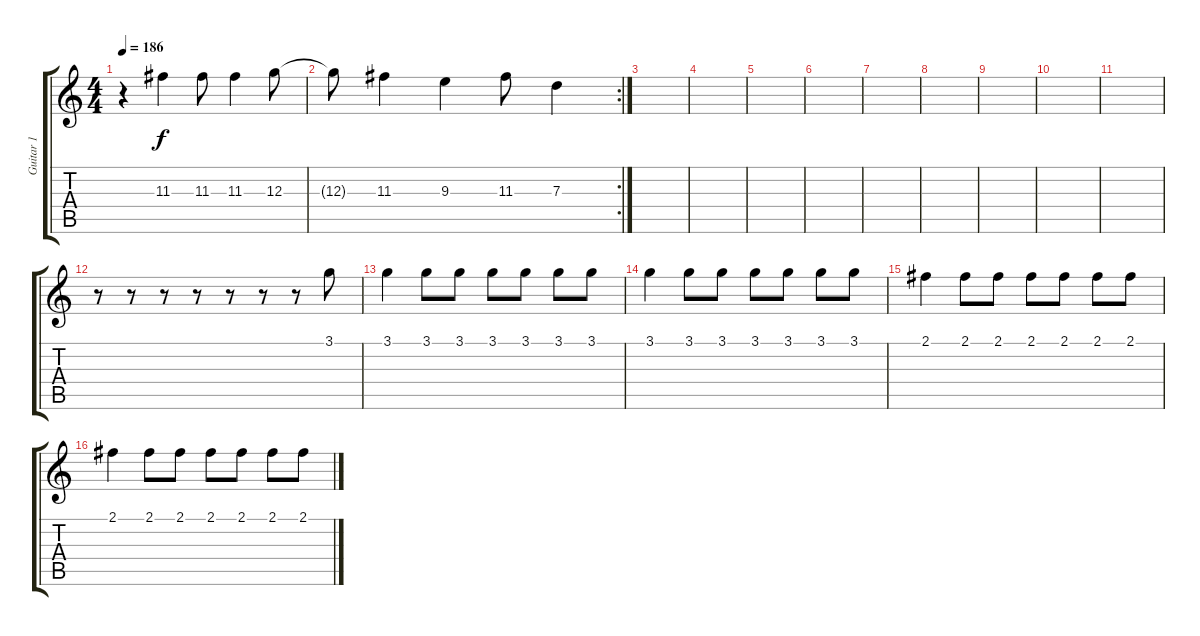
\track ("Guitar 1" "Guitar 1") {instrument distortionguitar}
\staff {score tabs}
\tuning (E4 B3 G3 D3 A2 E2) {hide}
\ts (4 4)
\tempo 186
\clef g2
\ks c
r.4{dy f} 11.3.4 11.3.8 11.3.4 12.3.8 |
\rc 2
12.3{t}.8 11.3.4 9.3.4 11.3.8 7.3.4 |
|
|
|
|
|
|
|
|
|
r.8 r.8 r.8 r.8 r.8 r.8 r.8 3.1.8 |
3.1.4 3.1.8 3.1.8 3.1.8 3.1.8 3.1.8 3.1.8 |
3.1.4 3.1.8 3.1.8 3.1.8 3.1.8 3.1.8 3.1.8 |
2.1.4 2.1.8 2.1.8 2.1.8 2.1.8 2.1.8 2.1.8 |
2.1.4 2.1.8 2.1.8 2.1.8 2.1.8 2.1.8 2.1.8
